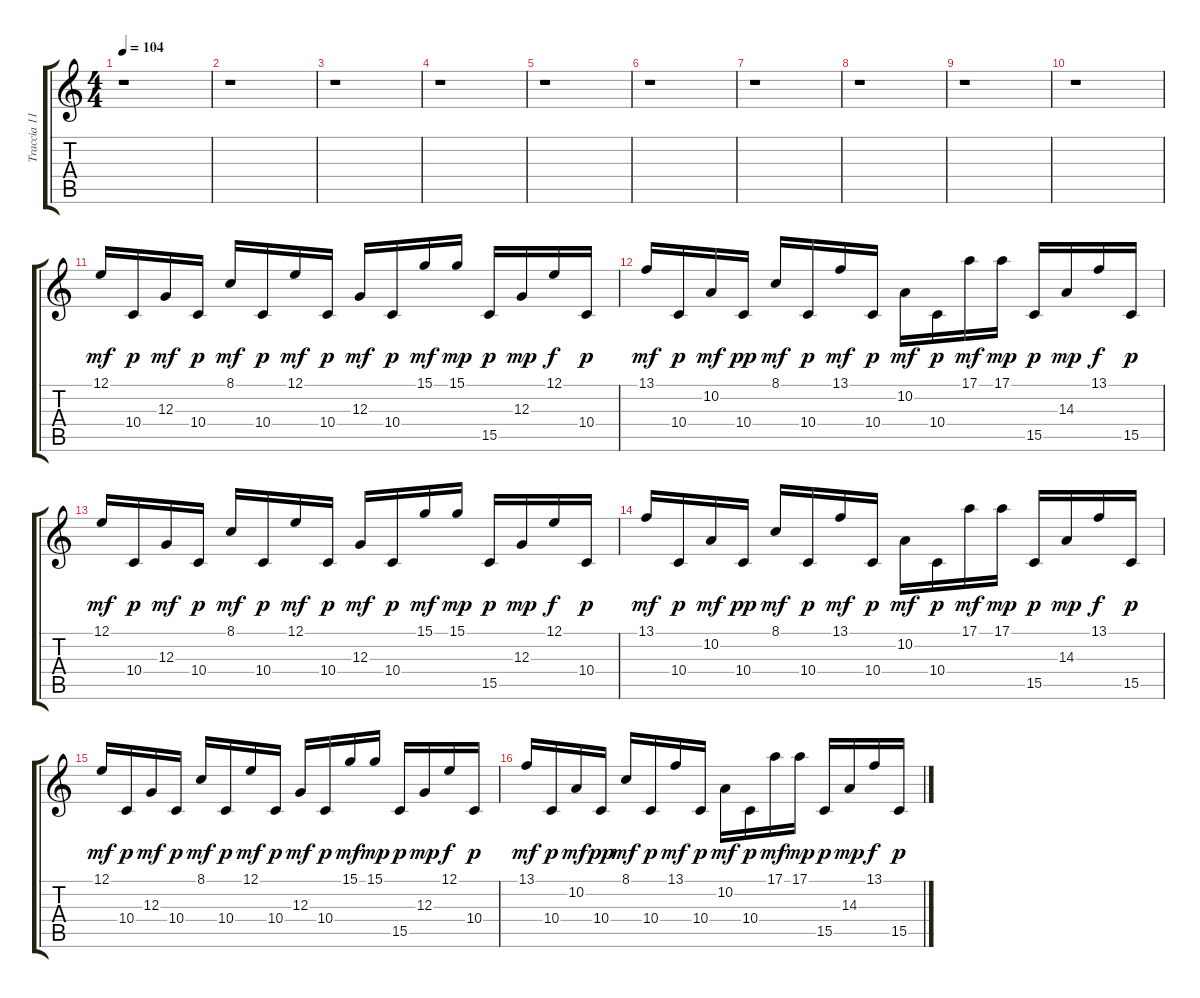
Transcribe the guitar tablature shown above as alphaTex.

\track ("Traccia 11" "Traccia 11") {instrument vibraphone}
\staff {score tabs}
\tuning (E4 B3 G3 D3 A2 E2) {hide}
\ts (4 4)
\tempo 104
\clef g2
\ks c
r.1{dy mf} |
r.1 |
r.1 |
r.1 |
r.1 |
r.1 |
r.1 |
r.1 |
r.1 |
r.1 |
12.1.16 10.4.16{dy p} 12.3.16{dy mf} 10.4.16{dy p} 8.1.16{dy mf} 10.4.16{dy p} 12.1.16{dy mf} 10.4.16{dy p} 12.3.16{dy mf} 10.4.16{dy p} 15.1.16{dy mf} 15.1.16{dy mp} 15.5.16{dy p} 12.3.16{dy mp} 12.1.16{dy f} 10.4.16{dy p} |
13.1.16{dy mf} 10.4.16{dy p} 10.2.16{dy mf} 10.4.16{dy pp} 8.1.16{dy mf} 10.4.16{dy p} 13.1.16{dy mf} 10.4.16{dy p} 10.2.16{dy mf} 10.4.16{dy p} 17.1.16{dy mf} 17.1.16{dy mp} 15.5.16{dy p} 14.3.16{dy mp} 13.1.16{dy f} 15.5.16{dy p} |
12.1.16{dy mf} 10.4.16{dy p} 12.3.16{dy mf} 10.4.16{dy p} 8.1.16{dy mf} 10.4.16{dy p} 12.1.16{dy mf} 10.4.16{dy p} 12.3.16{dy mf} 10.4.16{dy p} 15.1.16{dy mf} 15.1.16{dy mp} 15.5.16{dy p} 12.3.16{dy mp} 12.1.16{dy f} 10.4.16{dy p} |
13.1.16{dy mf} 10.4.16{dy p} 10.2.16{dy mf} 10.4.16{dy pp} 8.1.16{dy mf} 10.4.16{dy p} 13.1.16{dy mf} 10.4.16{dy p} 10.2.16{dy mf} 10.4.16{dy p} 17.1.16{dy mf} 17.1.16{dy mp} 15.5.16{dy p} 14.3.16{dy mp} 13.1.16{dy f} 15.5.16{dy p} |
12.1.16{dy mf} 10.4.16{dy p} 12.3.16{dy mf} 10.4.16{dy p} 8.1.16{dy mf} 10.4.16{dy p} 12.1.16{dy mf} 10.4.16{dy p} 12.3.16{dy mf} 10.4.16{dy p} 15.1.16{dy mf} 15.1.16{dy mp} 15.5.16{dy p} 12.3.16{dy mp} 12.1.16{dy f} 10.4.16{dy p} |
13.1.16{dy mf} 10.4.16{dy p} 10.2.16{dy mf} 10.4.16{dy pp} 8.1.16{dy mf} 10.4.16{dy p} 13.1.16{dy mf} 10.4.16{dy p} 10.2.16{dy mf} 10.4.16{dy p} 17.1.16{dy mf} 17.1.16{dy mp} 15.5.16{dy p} 14.3.16{dy mp} 13.1.16{dy f} 15.5.16{dy p}
